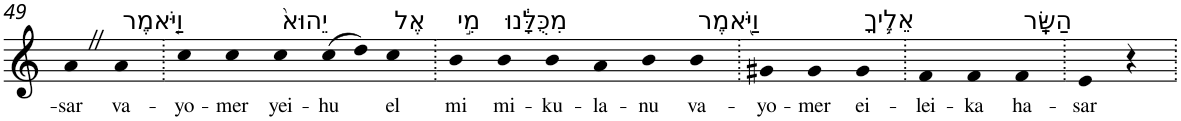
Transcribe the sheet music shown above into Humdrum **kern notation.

**kern	**text
*part1	*part1
*staff1	*staff1
*I"Piano	*
*I'Pno	*
!!LO:PB:g=z
*clefG2	*
*k[]	*
=49	=49
!	!LO:LY:b
4aZ	-sar
!LO:TX:a:t=וַיֹּ֤אמֶר	!
!	!LO:LY:b
4a	va-
=50.	=50.
!	!LO:LY:b
4cc	-yo-
!	!LO:LY:b
4cc	-mer
!LO:TX:a:t=יֵהוּא֙	!
!	!LO:LY:b
4cc	yei-
!	!LO:LY:b
(>8cc	-hu
8dd)	.
!LO:TX:a:t=אֶל	!
!	!LO:LY:b
4cc	el
=51.	=51.
!LO:TX:a:t=מִ֣י	!
!	!LO:LY:b
4b	mi
!LO:TX:a:t=מִכֻּלָּ֔נוּ	!
!	!LO:LY:b
4b	mi-
!	!LO:LY:b
4b	-ku-
!	!LO:LY:b
4a	-la-
!	!LO:LY:b
4b	-nu
!LO:TX:a:t=וַיֹּ֖אמֶר	!
!	!LO:LY:b
4b	va-
=52.	=52.
!	!LO:LY:b
4g#X	-yo-
!	!LO:LY:b
4g#	-mer
!LO:TX:a:t=אֵלֶ֥יךָ	!
!	!LO:LY:b
4g#	ei-
=53.	=53.
!	!LO:LY:b
4f	-lei-
!	!LO:LY:b
4f	-ka
!LO:TX:a:t=הַשָּֽׂר	!
!	!LO:LY:b
4f	ha-
=54.	=54.
!	!LO:LY:b
4e	-sar
4r	.
=.	=.
*-	*-
